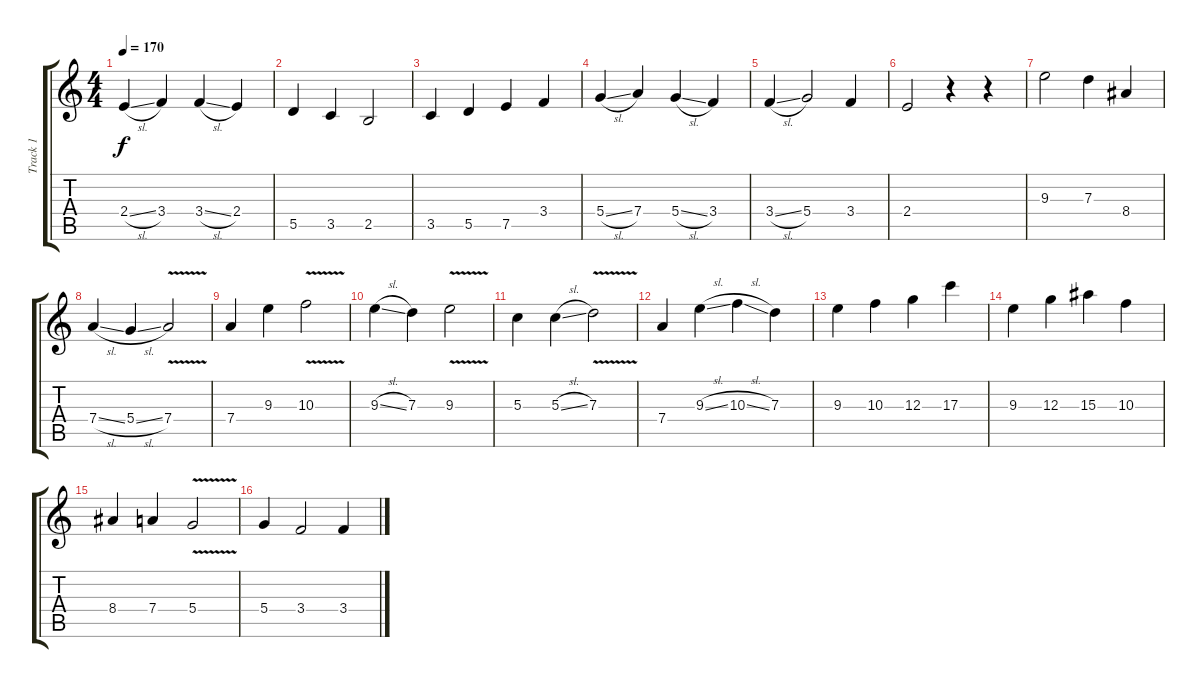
\track ("Track 1" "Track 1") {instrument acousticguitarsteel}
\staff {score tabs}
\tuning (E4 B3 G3 D3 A2 E2) {hide}
\ts (4 4)
\tempo 170
\clef g2
\ks c
2.4{sl}.4{dy f} 3.4.4 3.4{sl}.4 2.4.4 |
5.5.4 3.5.4 2.5.2 |
3.5.4 5.5.4 7.5.4 3.4.4 |
5.4{sl}.4 7.4.4 5.4{sl}.4 3.4.4 |
3.4{sl}.4 5.4.2 3.4.4 |
2.4.2 r.4 r.4 |
9.3.2 7.3.4 8.4.4 |
7.4{sl}.4 5.4{sl}.4 7.4{v}.2 |
7.4.4 9.3.4 10.3{v}.2 |
9.3{sl}.4 7.3.4 9.3{v}.2 |
5.3.4 5.3{sl}.4 7.3{v}.2 |
7.4.4 9.3{sl}.4 10.3{sl}.4 7.3.4 |
9.3.4 10.3.4 12.3.4 17.3.4 |
9.3.4 12.3.4 15.3.4 10.3.4 |
8.4.4 7.4.4 5.4{v}.2 |
5.4.4 3.4.2 3.4{sl}.4
